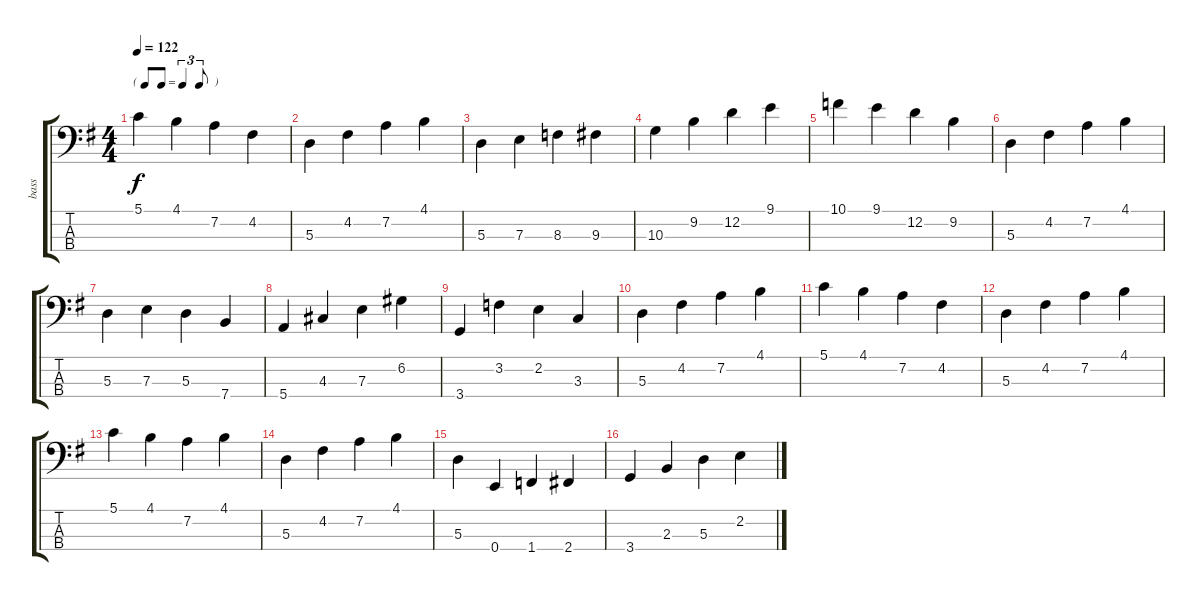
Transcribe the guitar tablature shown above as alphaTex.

\track ("bass" "bass") {instrument electricbassfinger}
\staff {score tabs}
\tuning (G2 D2 A1 E1) {hide}
\ts (4 4)
\tf triplet8th
\tempo 122
\clef f4
\ks g
5.1.4{dy f} 4.1.4 7.2.4 4.2.4 |
5.3.4 4.2.4 7.2.4 4.1.4 |
5.3.4 7.3.4 8.3.4 9.3.4 |
10.3.4 9.2.4 12.2.4 9.1.4 |
10.1.4 9.1.4 12.2.4 9.2.4 |
5.3.4 4.2.4 7.2.4 4.1.4 |
5.3.4 7.3.4 5.3.4 7.4.4 |
5.4.4 4.3.4 7.3.4 6.2.4 |
3.4.4 3.2.4 2.2.4 3.3.4 |
5.3.4 4.2.4 7.2.4 4.1.4 |
5.1.4 4.1.4 7.2.4 4.2.4 |
5.3.4 4.2.4 7.2.4 4.1.4 |
5.1.4 4.1.4 7.2.4 4.1.4 |
5.3.4 4.2.4 7.2.4 4.1.4 |
5.3.4 0.4.4 1.4.4 2.4.4 |
3.4.4 2.3.4 5.3.4 2.2.4
